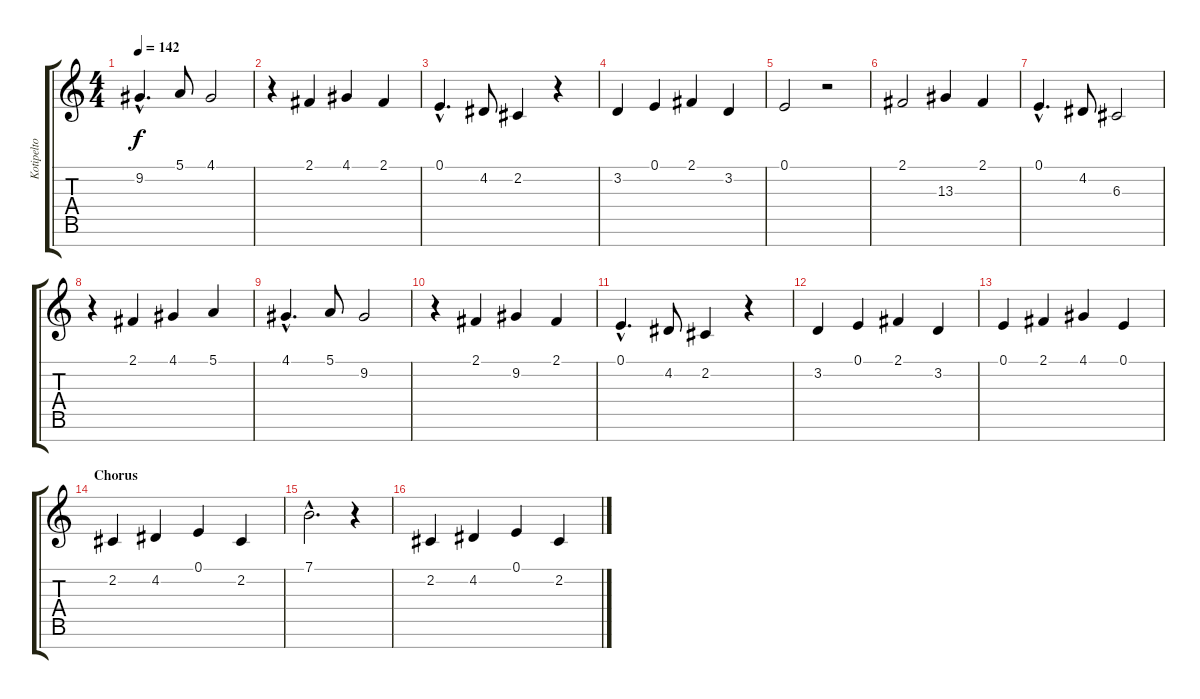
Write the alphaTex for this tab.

\track ("Kotipelto" "Kotipelto") {instrument altosax}
\staff {score tabs}
\tuning (E4 B3 G3 D3 A2 E2 B1) {hide}
\ts (4 4)
\tempo 142
\clef g2
\ks c
9.2{hac}.4{d dy f} 5.1.8 4.1.2 |
r.4 2.1.4 4.1.4 2.1.4 |
0.1{hac}.4{d} 4.2.8 2.2.4 r.4 |
3.2.4 0.1.4 2.1.4 3.2.4 |
0.1.2 r.2 |
2.1.2 13.3.4 2.1.4 |
0.1{hac}.4{d} 4.2.8 6.3.2 |
r.4 2.1.4 4.1.4 5.1.4 |
4.1{hac}.4{d} 5.1.8 9.2.2 |
r.4 2.1.4 9.2.4 2.1.4 |
0.1{hac}.4{d} 4.2.8 2.2.4 r.4 |
3.2.4 0.1.4 2.1.4 3.2.4 |
0.1.4 2.1.4 4.1.4 0.1.4 |
\section ("" "Chorus")
2.2.4 4.2.4 0.1.4 2.2.4 |
7.1{hac}.2{d} r.4 |
2.2.4 4.2.4 0.1.4 2.2.4
